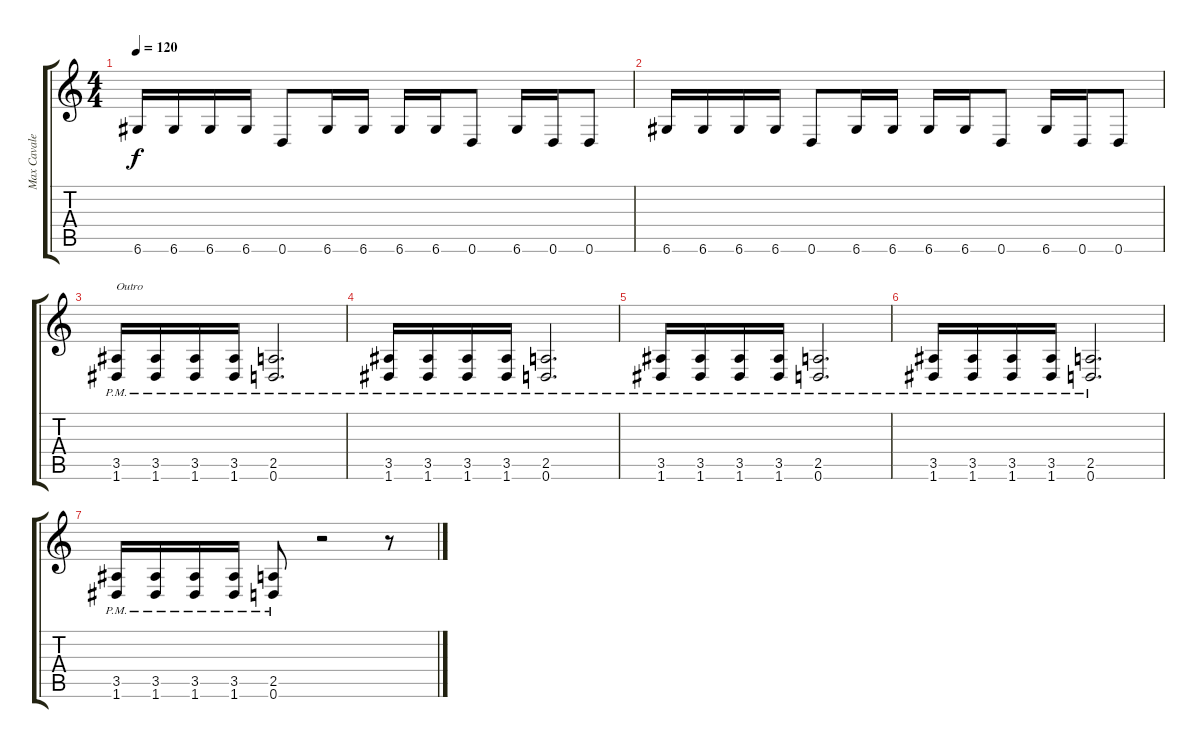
\track ("Max Cavalera" "Max Cavale") {instrument distortionguitar}
\staff {score tabs}
\tuning (D4 A3 F3 C3 G2 D2) {hide}
\ts (4 4)
\tempo 120
\clef g2
\ks c
6.6.16{dy f} 6.6.16 6.6.16 6.6.16 0.6.8 6.6.16 6.6.16 6.6.16 6.6.16 0.6.8 6.6.16 0.6.16 0.6.8 |
6.6.16 6.6.16 6.6.16 6.6.16 0.6.8 6.6.16 6.6.16 6.6.16 6.6.16 0.6.8 6.6.16 0.6.16 0.6.8 |
(3.5{pm} 1.6{pm}).16{txt "Outro"} (3.5{pm} 1.6{pm}).16 (3.5{pm} 1.6{pm}).16 (3.5{pm} 1.6).16 (2.5{pm} 0.6{pm}).2{d} |
(3.5{pm} 1.6{pm}).16 (3.5 1.6{pm}).16 (3.5{pm} 1.6{pm}).16 (3.5{pm} 1.6{pm}).16 (2.5{pm} 0.6{pm}).2{d} |
(3.5{pm} 1.6{pm}).16 (3.5 1.6{pm}).16 (3.5{pm} 1.6{pm}).16 (3.5{pm} 1.6{pm}).16 (2.5{pm} 0.6{pm}).2{d} |
(3.5{pm} 1.6{pm}).16 (3.5 1.6{pm}).16 (3.5{pm} 1.6{pm}).16 (3.5{pm} 1.6{pm}).16 (2.5{pm} 0.6{pm}).2{d} |
(3.5{pm} 1.6{pm}).16 (3.5 1.6{pm}).16 (3.5{pm} 1.6{pm}).16 (3.5{pm} 1.6{pm}).16 (2.5{pm} 0.6{pm}).8 r.2 r.8
